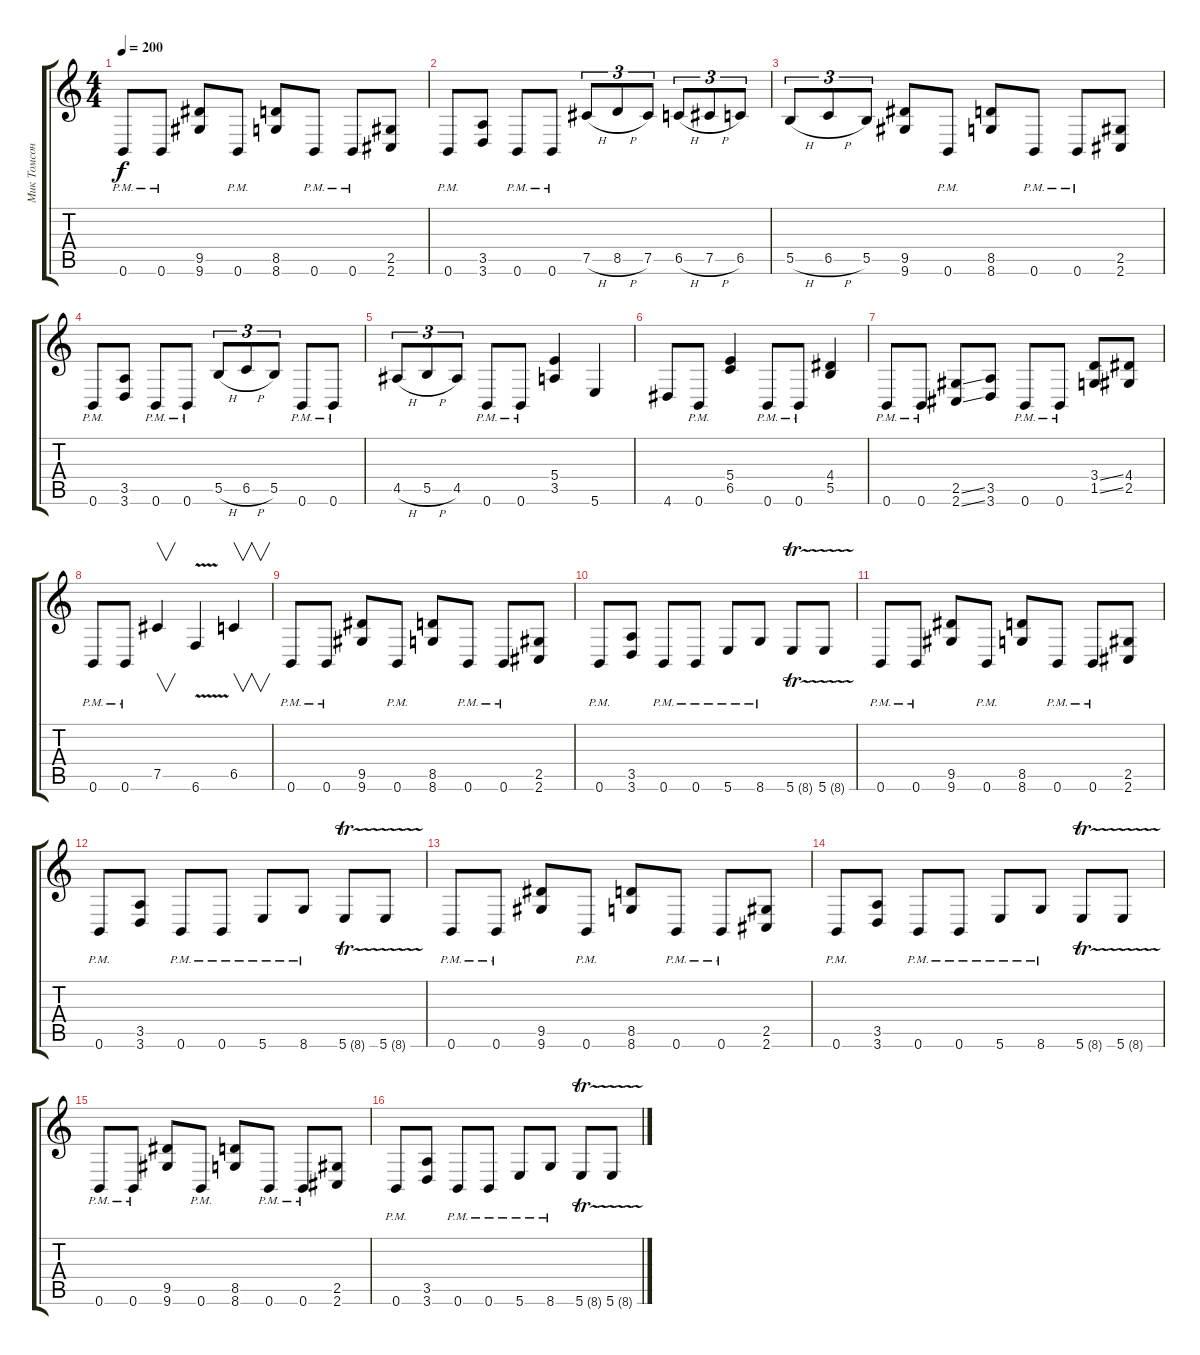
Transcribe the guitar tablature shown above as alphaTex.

\track ("Мик Томсон" "Мик Томсон") {instrument distortionguitar}
\staff {score tabs}
\tuning (Db4 Ab3 E3 B2 Gb2 B1) {hide}
\ts (4 4)
\tempo 200
\clef g2
\ks c
0.6{pm}.8{dy f} 0.6{pm}.8 (9.5 9.6).8 0.6{pm}.8 (8.5 8.6).8 0.6{pm}.8 0.6{pm}.8 (2.5 2.6).8 |
0.6{pm}.8 (3.5 3.6).8 0.6{pm}.8 0.6{pm}.8 7.5{h}.8{tu (3 2)} 8.5{h}.8{tu (3 2)} 7.5.8{tu (3 2)} 6.5{h}.8{tu (3 2)} 7.5{h}.8{tu (3 2)} 6.5.8{tu (3 2)} |
5.5{h}.8{tu (3 2)} 6.5{h}.8{tu (3 2)} 5.5.8{tu (3 2)} (9.5 9.6).8 0.6{pm}.8 (8.5 8.6).8 0.6{pm}.8 0.6{pm}.8 (2.5 2.6).8 |
0.6{pm}.8 (3.5 3.6).8 0.6{pm}.8 0.6{pm}.8 5.5{h}.8{tu (3 2)} 6.5{h}.8{tu (3 2)} 5.5.8{tu (3 2)} 0.6{pm}.8 0.6{pm}.8 |
4.5{h}.8{tu (3 2)} 5.5{h}.8{tu (3 2)} 4.5.8{tu (3 2)} 0.6{pm}.8 0.6{pm}.8 (5.4 3.5).4 5.6.4 |
4.6.8 0.6{pm}.8 (5.4 6.5).4 0.6{pm}.8 0.6{pm}.8 (4.4 5.5).4 |
0.6{pm}.8 0.6{pm}.8 (2.5{ss} 2.6{ss}).8 (3.5 3.6).8 0.6{pm}.8 0.6{pm}.8 (3.4{ss} 1.5{ss}).8 (4.4 2.5).8 |
0.6{pm}.8 0.6{pm}.8 7.5.4{v} 6.6{v}.4 6.5.4{v} |
0.6{pm}.8 0.6{pm}.8 (9.5 9.6).8 0.6{pm}.8 (8.5 8.6).8 0.6{pm}.8 0.6{pm}.8 (2.5 2.6).8 |
0.6{pm}.8 (3.5 3.6).8 0.6{pm}.8 0.6{pm}.8 5.6{pm}.8 8.6{pm}.8 5.6{tr (8 32)}.8 5.6{tr (8 32)}.8 |
0.6{pm}.8 0.6{pm}.8 (9.5 9.6).8 0.6{pm}.8 (8.5 8.6).8 0.6{pm}.8 0.6{pm}.8 (2.5 2.6).8 |
0.6{pm}.8 (3.5 3.6).8 0.6{pm}.8 0.6{pm}.8 5.6{pm}.8 8.6{pm}.8 5.6{tr (8 32)}.8 5.6{tr (8 32)}.8 |
0.6{pm}.8 0.6{pm}.8 (9.5 9.6).8 0.6{pm}.8 (8.5 8.6).8 0.6{pm}.8 0.6{pm}.8 (2.5 2.6).8 |
0.6{pm}.8 (3.5 3.6).8 0.6{pm}.8 0.6{pm}.8 5.6{pm}.8 8.6{pm}.8 5.6{tr (8 32)}.8 5.6{tr (8 32)}.8 |
0.6{pm}.8 0.6{pm}.8 (9.5 9.6).8 0.6{pm}.8 (8.5 8.6).8 0.6{pm}.8 0.6{pm}.8 (2.5 2.6).8 |
0.6{pm}.8 (3.5 3.6).8 0.6{pm}.8 0.6{pm}.8 5.6{pm}.8 8.6{pm}.8 5.6{tr (8 32)}.8 5.6{tr (8 32)}.8
